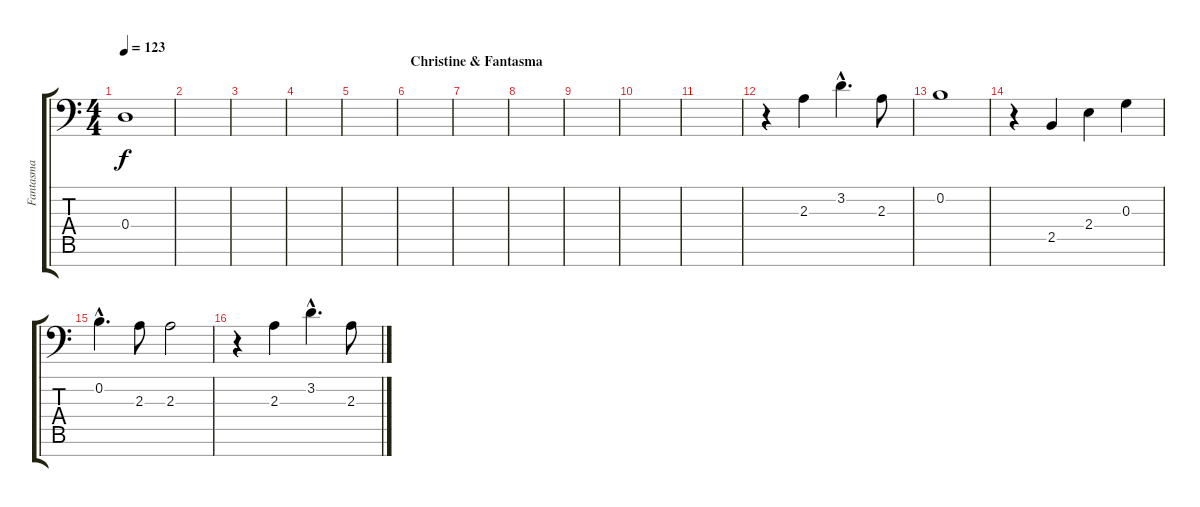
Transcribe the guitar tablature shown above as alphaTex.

\track ("Fantasma" "Fantasma") {instrument synthvoice}
\staff {score tabs}
\tuning (E4 B3 G3 D3 A2 E2 C-1) {hide}
\ts (4 4)
\tempo 123
\clef f4
\ks c
0.4.1{dy f} |
|
|
|
|
\section ("" "Christine & Fantasma")
|
|
|
|
|
|
r.4 2.3.4 3.2{hac}.4{d} 2.3.8 |
0.2.1 |
r.4 2.5.4 2.4.4 0.3.4 |
0.2{hac}.4{d} 2.3.8 2.3.2 |
r.4 2.3.4 3.2{hac}.4{d} 2.3.8
